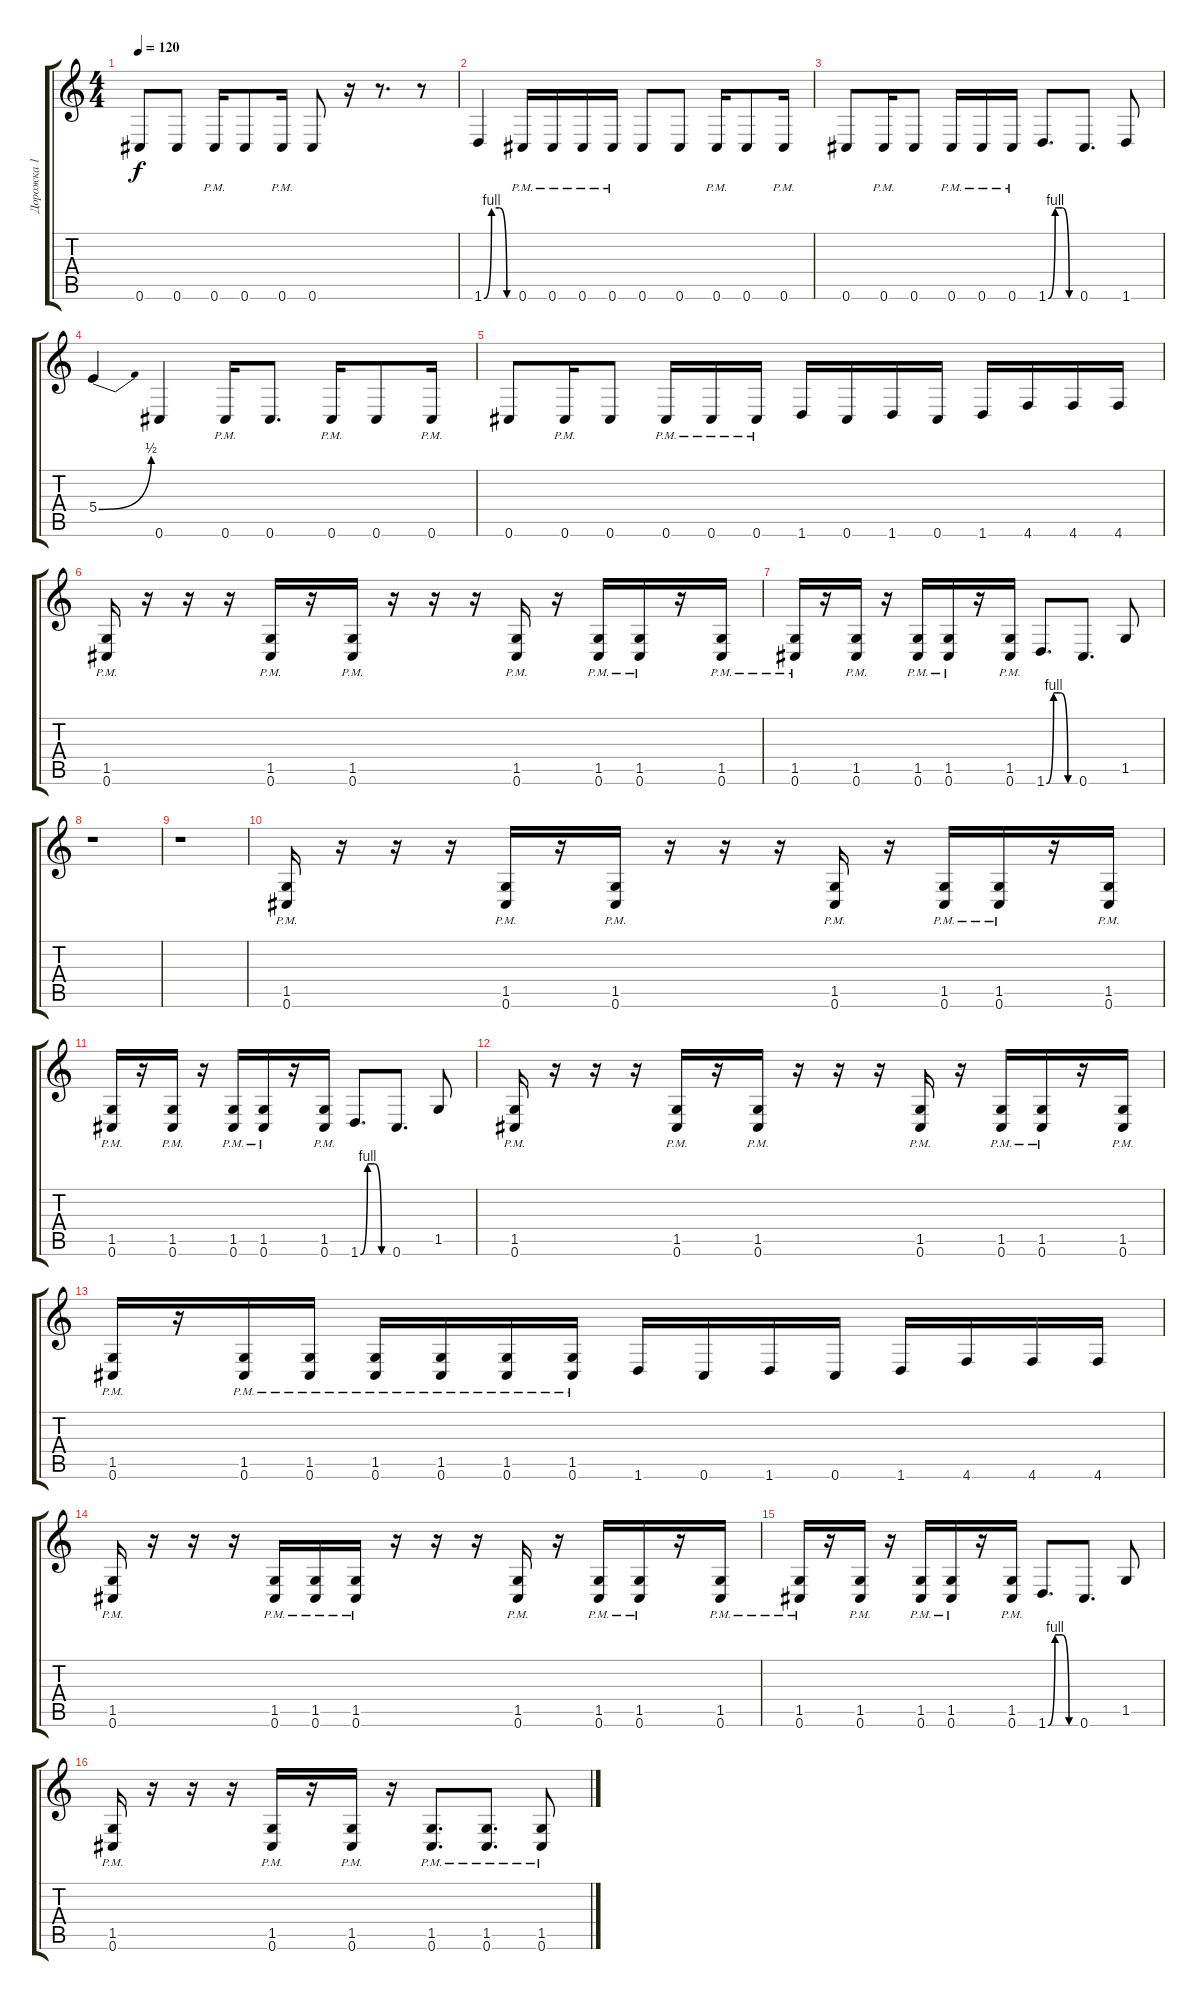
\track ("Дорожка 1" "Дорожка 1") {instrument distortionguitar}
\staff {score tabs}
\tuning (Db4 Ab3 E3 B2 Gb2 Db2) {hide}
\ts (4 4)
\tempo 120
\clef g2
\ks c
0.6.8{dy f} 0.6.8 0.6{pm}.16 0.6.8 0.6{pm}.16 0.6.8 r.16 r.8{d} r.8 |
1.6{be (custom 0 0 15 4 30 4 45 0 60 0)}.4 0.6{pm}.16 0.6{pm}.16 0.6{pm}.16 0.6{pm}.16 0.6.8 0.6.8 0.6{pm}.16 0.6.8 0.6{pm}.16 |
0.6.8 0.6{pm}.16 0.6.8 0.6{pm}.16 0.6{pm}.16 0.6{pm}.16 1.6{be (custom 0 0 15 4 30 4 45 0 60 0)}.8{d} 0.6.8{d} 1.6.8 |
5.4{be (bend 0 0 60 2)}.4 0.6.4 0.6{pm}.16 0.6.8{d} 0.6{pm}.16 0.6.8 0.6{pm}.16 |
0.6.8 0.6{pm}.16 0.6.8 0.6{pm}.16 0.6{pm}.16 0.6{pm}.16 1.6.16 0.6.16 1.6.16 0.6.16 1.6.16 4.6.16 4.6.16 4.6.16 |
(1.5{pm} 0.6{pm}).16 r.16 r.16 r.16 (1.5{pm} 0.6{pm}).16 r.16 (1.5{pm} 0.6{pm}).16 r.16 r.16 r.16 (1.5{pm} 0.6{pm}).16 r.16 (1.5{pm} 0.6{pm}).16 (1.5{pm} 0.6{pm}).16 r.16 (1.5{pm} 0.6{pm}).16 |
(1.5{pm} 0.6{pm}).16 r.16 (1.5{pm} 0.6{pm}).16 r.16 (1.5{pm} 0.6{pm}).16 (1.5{pm} 0.6{pm}).16 r.16 (1.5{pm} 0.6{pm}).16 1.6{be (custom 0 0 15 4 30 4 45 0 60 0)}.8{d} 0.6.8{d} 1.5.8 |
r.1 |
r.1 |
(1.5{pm} 0.6{pm}).16 r.16 r.16 r.16 (1.5{pm} 0.6{pm}).16 r.16 (1.5{pm} 0.6{pm}).16 r.16 r.16 r.16 (1.5{pm} 0.6{pm}).16 r.16 (1.5{pm} 0.6{pm}).16 (1.5{pm} 0.6{pm}).16 r.16 (1.5{pm} 0.6{pm}).16 |
(1.5{pm} 0.6{pm}).16 r.16 (1.5{pm} 0.6{pm}).16 r.16 (1.5{pm} 0.6{pm}).16 (1.5{pm} 0.6{pm}).16 r.16 (1.5{pm} 0.6{pm}).16 1.6{be (custom 0 0 15 4 30 4 45 0 60 0)}.8{d} 0.6.8{d} 1.5.8 |
(1.5{pm} 0.6{pm}).16 r.16 r.16 r.16 (1.5{pm} 0.6{pm}).16 r.16 (1.5{pm} 0.6{pm}).16 r.16 r.16 r.16 (1.5{pm} 0.6{pm}).16 r.16 (1.5{pm} 0.6{pm}).16 (1.5{pm} 0.6{pm}).16 r.16 (1.5{pm} 0.6{pm}).16 |
(1.5{pm} 0.6{pm}).16 r.16 (1.5{pm} 0.6{pm}).16 (1.5{pm} 0.6{pm}).16 (1.5{pm} 0.6{pm}).16 (1.5{pm} 0.6{pm}).16 (1.5{pm} 0.6{pm}).16 (1.5{pm} 0.6{pm}).16 1.6.16 0.6.16 1.6.16 0.6.16 1.6.16 4.6.16 4.6.16 4.6.16 |
(1.5{pm} 0.6{pm}).16 r.16 r.16 r.16 (1.5{pm} 0.6{pm}).16 (1.5{pm} 0.6{pm}).16 (1.5{pm} 0.6{pm}).16 r.16 r.16 r.16 (1.5{pm} 0.6{pm}).16 r.16 (1.5{pm} 0.6{pm}).16 (1.5{pm} 0.6{pm}).16 r.16 (1.5{pm} 0.6{pm}).16 |
(1.5{pm} 0.6{pm}).16 r.16 (1.5{pm} 0.6{pm}).16 r.16 (1.5{pm} 0.6{pm}).16 (1.5{pm} 0.6{pm}).16 r.16 (1.5{pm} 0.6{pm}).16 1.6{be (custom 0 0 15 4 30 4 45 0 60 0)}.8{d} 0.6.8{d} 1.5.8 |
(1.5{pm} 0.6{pm}).16 r.16 r.16 r.16 (1.5{pm} 0.6{pm}).16 r.16 (1.5{pm} 0.6{pm}).16 r.16 (1.5{pm} 0.6{pm}).8{d} (1.5{pm} 0.6{pm}).8{d} (1.5{pm} 0.6{pm}).8
